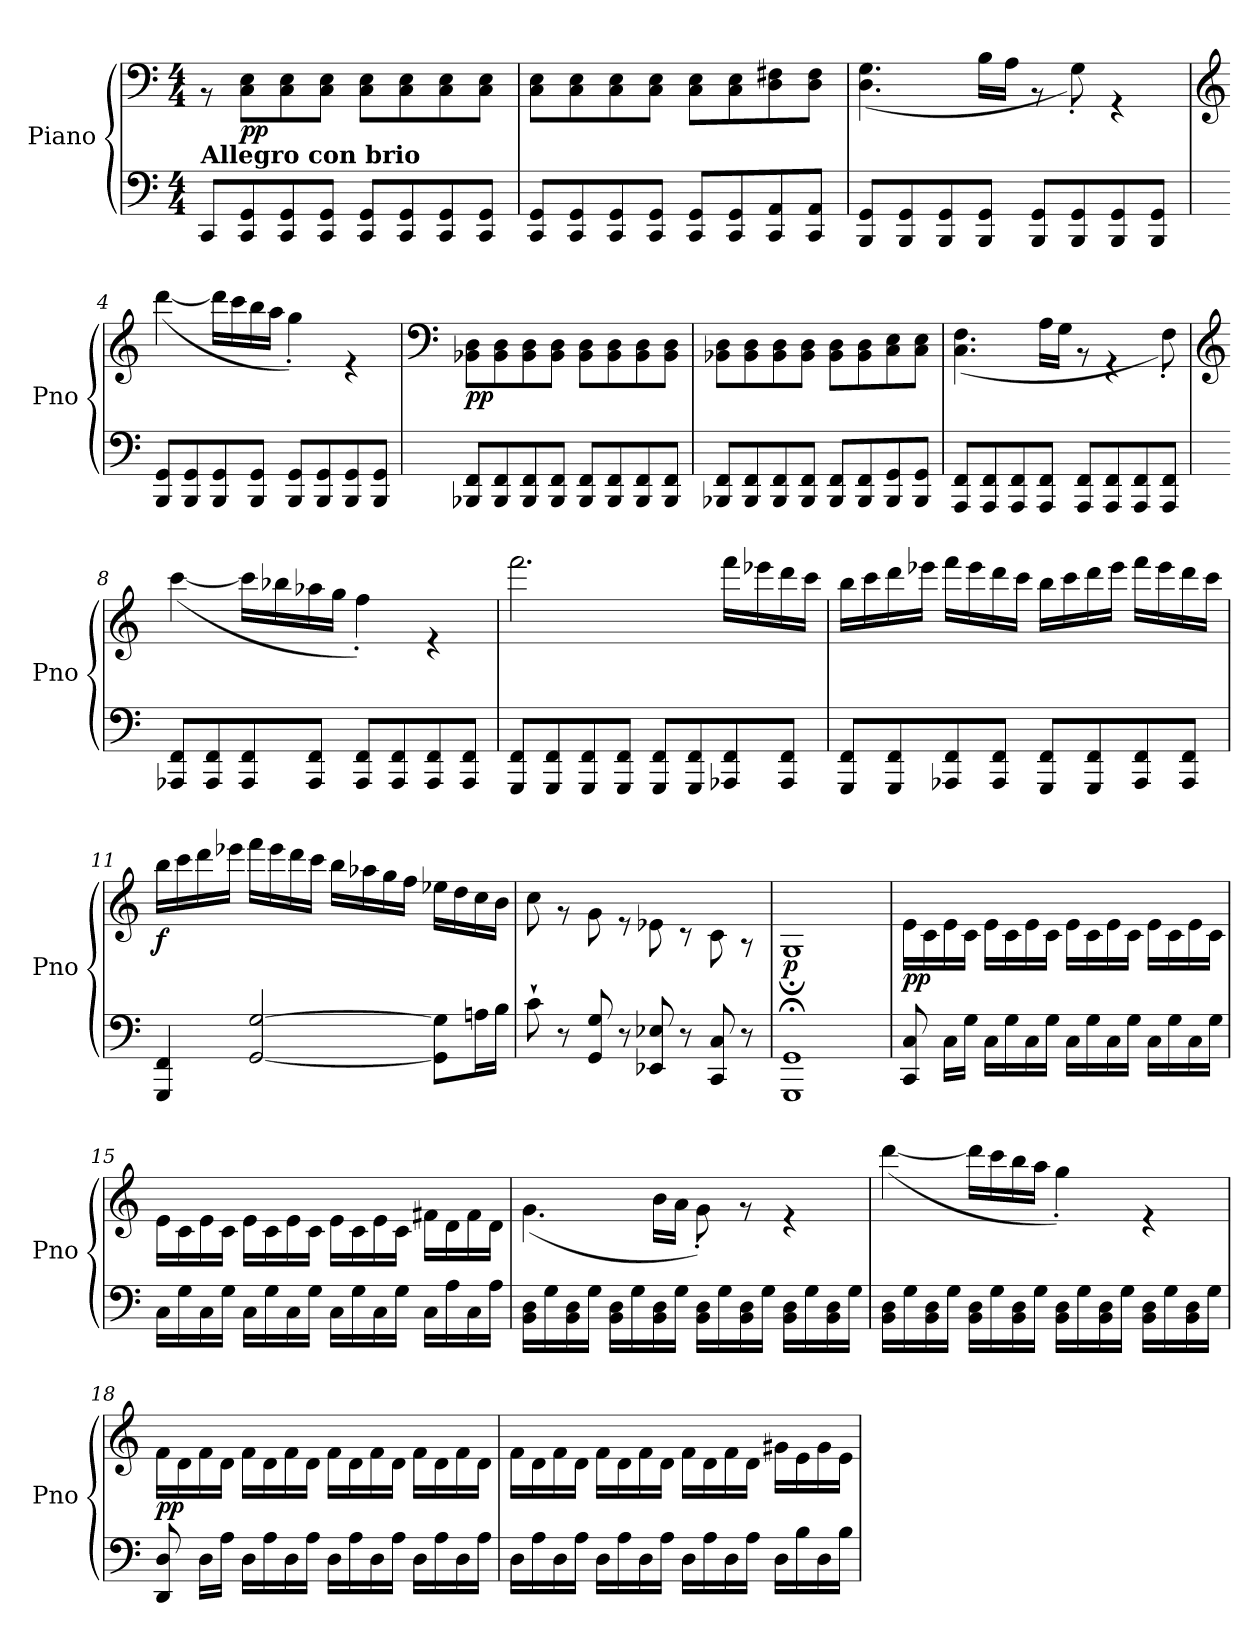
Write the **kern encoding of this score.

**kern	**kern	**dynam
*part1	*part1	*part1
*staff2	*staff1	*staff1/2
*I"Piano	*	*
*I'Pno	*	*
*clefF4	*clefF4	*
*k[]	*k[]	*
*M4/4	*M4/4	*
*MM144	*MM144	*
=1	=1	=1
*	*^	*
!	!LO:TX:b:B:t=Allegro con brio	!	!
8CC/L	1ryy	8r	.
!	!	!	!LO:DY:b
8CC/ 8GG/	.	8C\ 8E\L	pp
8CC/ 8GG/	.	8C\ 8E\	.
8CC/ 8GG/J	.	8C\ 8E\J	.
8CC/ 8GG/L	.	8C\ 8E\L	.
8CC/ 8GG/	.	8C\ 8E\	.
8CC/ 8GG/	.	8C\ 8E\	.
8CC/ 8GG/J	.	8C\ 8E\J	.
=2	=2	=2	=2
8CC/ 8GG/L	1ryy	8C\ 8E\L	.
8CC/ 8GG/	.	8C\ 8E\	.
8CC/ 8GG/	.	8C\ 8E\	.
8CC/ 8GG/J	.	8C\ 8E\J	.
8CC/ 8GG/L	.	8C\ 8E\L	.
8CC/ 8GG/	.	8C\ 8E\	.
8CC/ 8AA/	.	8D\ 8F#X\	.
8CC/ 8AA/J	.	8D\ 8F#\J	.
=3	=3	=3	=3
8BBB/ 8GG/L	1ryy	(<4.D\ 4.G\	.
8BBB/ 8GG/	.	.	.
8BBB/ 8GG/	.	.	.
8BBB/ 8GG/J	.	16B\LL	.
.	.	16A\JJ	.
8BBB/ 8GG/L	.	8r	.
8BBB/ 8GG/	.	8G'\)	.
8BBB/ 8GG/	.	4r	.
8BBB/ 8GG/J	.	.	.
!!LO:LB:g=z	!!
=4	=4	=4	=4
*	*clefG2	*	*
8BBB/ 8GG/L	1ryy	(<[4ddd\	.
8BBB/ 8GG/	.	.	.
8BBB/ 8GG/	.	16ddd\LL]	.
.	.	16ccc\	.
8BBB/ 8GG/J	.	16bb\	.
.	.	16aa\JJ	.
8BBB/ 8GG/L	.	4gg'\)	.
8BBB/ 8GG/	.	.	.
8BBB/ 8GG/	.	4r	.
8BBB/ 8GG/J	.	.	.
=5	=5	=5	=5
*	*clefF4	*	*
!	!	!	!LO:DY:b
8BBB-X/ 8FF/L	1ryy	8BB-X\ 8D\L	pp
8BBB-/ 8FF/	.	8BB-\ 8D\	.
8BBB-/ 8FF/	.	8BB-\ 8D\	.
8BBB-/ 8FF/J	.	8BB-\ 8D\J	.
8BBB-/ 8FF/L	.	8BB-\ 8D\L	.
8BBB-/ 8FF/	.	8BB-\ 8D\	.
8BBB-/ 8FF/	.	8BB-\ 8D\	.
8BBB-/ 8FF/J	.	8BB-\ 8D\J	.
=6	=6	=6	=6
8BBB-X/ 8FF/L	1ryy	8BB-X\ 8D\L	.
8BBB-/ 8FF/	.	8BB-\ 8D\	.
8BBB-/ 8FF/	.	8BB-\ 8D\	.
8BBB-/ 8FF/J	.	8BB-\ 8D\J	.
8BBB-/ 8FF/L	.	8BB-\ 8D\L	.
8BBB-/ 8FF/	.	8BB-\ 8D\	.
8BBB-/ 8GG/	.	8C\ 8E\	.
8BBB-/ 8GG/J	.	8C\ 8E\J	.
!!LO:LB:g=z	!!
=7	=7	=7	=7
8AAA/ 8FF/L	1ryy	(<4.C\ 4.F\	.
8AAA/ 8FF/	.	.	.
8AAA/ 8FF/	.	.	.
8AAA/ 8FF/J	.	16A\LL	.
.	.	16G\JJ	.
8AAA/ 8FF/L	.	8r	.
8AAA/ 8FF/	.	4r	.
8AAA/ 8FF/	.	.	.
8AAA/ 8FF/J	.	8F'\)	.
=8	=8	=8	=8
*	*clefG2	*	*
8AAA-X/ 8FF/L	1ryy	(<[4ccc\	.
8AAA-/ 8FF/	.	.	.
8AAA-/ 8FF/	.	16ccc\LL]	.
.	.	16bb-X\	.
8AAA-/ 8FF/J	.	16aa-X\	.
.	.	16gg\JJ	.
8AAA-/ 8FF/L	.	4ff'\)	.
8AAA-/ 8FF/	.	.	.
8AAA-/ 8FF/	.	4r	.
8AAA-/ 8FF/J	.	.	.
=9	=9	=9	=9
8GGG/ 8FF/L	1ryy	2.fff\	.
8GGG/ 8FF/	.	.	.
8GGG/ 8FF/	.	.	.
8GGG/ 8FF/J	.	.	.
8GGG/ 8FF/L	.	.	.
8GGG/ 8FF/	.	.	.
8AAA-X/ 8FF/	.	16fff\LL	.
.	.	16eee-X\	.
8AAA-/ 8FF/J	.	16ddd\	.
.	.	16ccc\JJ	.
!!LO:LB:g=z	!!
=10	=10	=10	=10
8GGG/ 8FF/L	1ryy	16bb\LL	.
.	.	16ccc\	.
8GGG/ 8FF/	.	16ddd\	.
.	.	16eee-X\JJ	.
8AAA-X/ 8FF/	.	16fff\LL	.
.	.	16eee-\	.
8AAA-/ 8FF/J	.	16ddd\	.
.	.	16ccc\JJ	.
8GGG/ 8FF/L	.	16bb\LL	.
.	.	16ccc\	.
8GGG/ 8FF/	.	16ddd\	.
.	.	16eee-\JJ	.
8AAA-/ 8FF/	.	16fff\LL	.
.	.	16eee-\	.
8AAA-/ 8FF/J	.	16ddd\	.
.	.	16ccc\JJ	.
=11	=11	=11	=11
!	!	!	!LO:DY:b
4GGG/ 4FF/	1ryy	16bb\LL	f
.	.	16ccc\	.
.	.	16ddd\	.
.	.	16eee-X\JJ	.
[2GG/ [2G/	.	16fff\LL	.
.	.	16eee-\	.
.	.	16ddd\	.
.	.	16ccc\JJ	.
.	.	16bb\LL	.
.	.	16aa-X\	.
.	.	16gg\	.
.	.	16ff\JJ	.
8GG\] 8G\]L	.	16ee-X\LL	.
.	.	16dd\	.
16An\L	.	16cc\	.
16B\JJ	.	16b\JJ	.
!!LO:LB:g=z	!!
=12	=12	=12	=12
8c`\	1ryy	8cc\	.
8r	.	8r	.
8GG/ 8G/	.	8g\	.
8r	.	8r	.
8EE-X/ 8E-X/	.	8e-X\	.
8r	.	8r	.
8CC/ 8C/	.	8c\	.
8r	.	8r	.
=13	=13	=13	=13
!	!	!	!LO:DY:b
1GGG; 1GG;	1ryy	1G;	p
=14	=14	=14	=14
!	!	!	!LO:DY:b
8CC/ 8C/	1ryy	16e\LL	pp
.	.	16c\	.
16C\LL	.	16e\	.
16G\JJ	.	16c\JJ	.
16C\LL	.	16e\LL	.
16G\	.	16c\	.
16C\	.	16e\	.
16G\JJ	.	16c\JJ	.
16C\LL	.	16e\LL	.
16G\	.	16c\	.
16C\	.	16e\	.
16G\JJ	.	16c\JJ	.
16C\LL	.	16e\LL	.
16G\	.	16c\	.
16C\	.	16e\	.
16G\JJ	.	16c\JJ	.
=15	=15	=15	=15
16C\LL	1ryy	16e\LL	.
16G\	.	16c\	.
16C\	.	16e\	.
16G\JJ	.	16c\JJ	.
16C\LL	.	16e\LL	.
16G\	.	16c\	.
16C\	.	16e\	.
16G\JJ	.	16c\JJ	.
16C\LL	.	16e\LL	.
16G\	.	16c\	.
16C\	.	16e\	.
16G\JJ	.	16c\JJ	.
16C\LL	.	16f#X\LL	.
16A\	.	16d\	.
16C\	.	16f#\	.
16A\JJ	.	16d\JJ	.
!!LO:PB:g=z	!!
=16	=16	=16	=16
16BB\ 16D\LL	1ryy	(<4.g\	.
16G\	.	.	.
16BB\ 16D\	.	.	.
16G\JJ	.	.	.
16BB\ 16D\LL	.	.	.
16G\	.	.	.
16BB\ 16D\	.	16b\LL	.
16G\JJ	.	16a\JJ	.
16BB\ 16D\LL	.	8g'\)	.
16G\	.	.	.
16BB\ 16D\	.	8r	.
16G\JJ	.	.	.
16BB\ 16D\LL	.	4r	.
16G\	.	.	.
16BB\ 16D\	.	.	.
16G\JJ	.	.	.
=17	=17	=17	=17
16BB\ 16D\LL	1ryy	(<[4ddd\	.
16G\	.	.	.
16BB\ 16D\	.	.	.
16G\JJ	.	.	.
16BB\ 16D\LL	.	16ddd\LL]	.
16G\	.	16ccc\	.
16BB\ 16D\	.	16bb\	.
16G\JJ	.	16aa\JJ	.
16BB\ 16D\LL	.	4gg'\)	.
16G\	.	.	.
16BB\ 16D\	.	.	.
16G\JJ	.	.	.
16BB\ 16D\LL	.	4r	.
16G\	.	.	.
16BB\ 16D\	.	.	.
16G\JJ	.	.	.
=18	=18	=18	=18
!	!	!	!LO:DY:b
8DD/ 8D/	1ryy	16f\LL	pp
.	.	16d\	.
16D\LL	.	16f\	.
16A\JJ	.	16d\JJ	.
16D\LL	.	16f\LL	.
16A\	.	16d\	.
16D\	.	16f\	.
16A\JJ	.	16d\JJ	.
16D\LL	.	16f\LL	.
16A\	.	16d\	.
16D\	.	16f\	.
16A\JJ	.	16d\JJ	.
16D\LL	.	16f\LL	.
16A\	.	16d\	.
16D\	.	16f\	.
16A\JJ	.	16d\JJ	.
!!LO:LB:g=z	!!
=19	=19	=19	=19
16D\LL	1ryy	16f\LL	.
16A\	.	16d\	.
16D\	.	16f\	.
16A\JJ	.	16d\JJ	.
16D\LL	.	16f\LL	.
16A\	.	16d\	.
16D\	.	16f\	.
16A\JJ	.	16d\JJ	.
16D\LL	.	16f\LL	.
16A\	.	16d\	.
16D\	.	16f\	.
16A\JJ	.	16d\JJ	.
16D\LL	.	16g#X\LL	.
16B\	.	16e\	.
16D\	.	16g#\	.
16B\JJ	.	16e\JJ	.
*	*v	*v	*
=	=	=
*-	*-	*-
